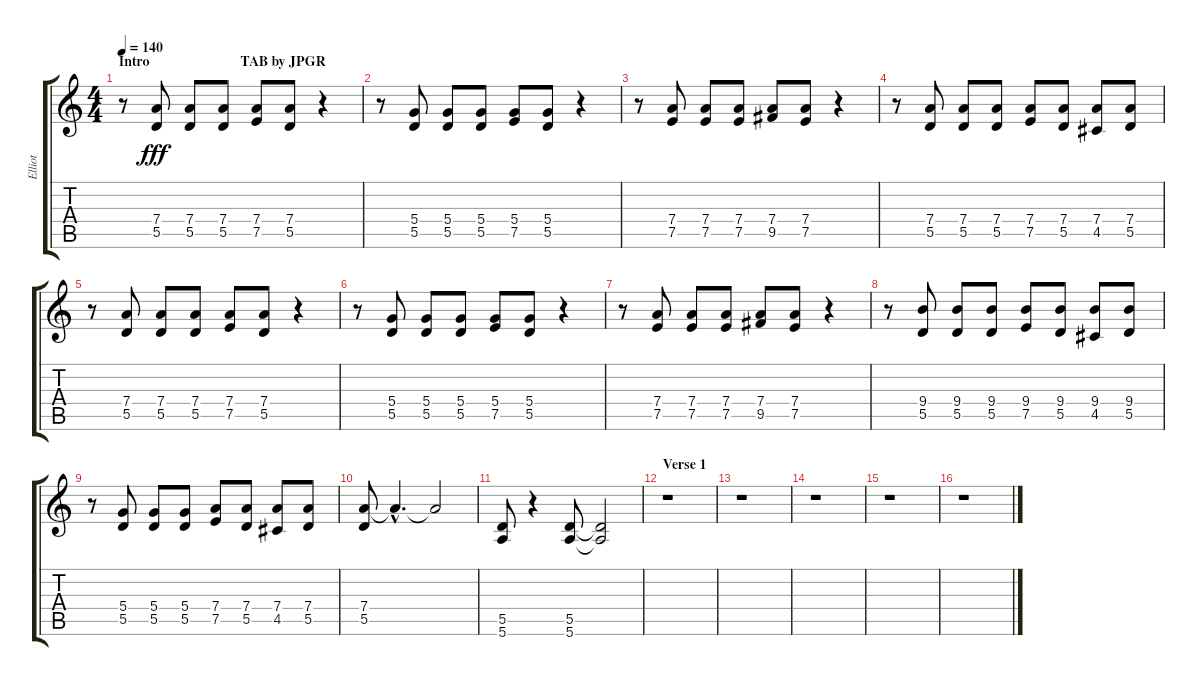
\track ("Elliot" "Elliot") {instrument distortionguitar}
\staff {score tabs}
\tuning (E4 B3 G3 D3 A2 E2) {hide}
\ts (4 4)
\section ("" "Intro                          TAB by JPGR")
\tempo 140
\clef g2
\ks c
r.8{dy fff volume 16 instrument distortionguitar} (7.4 5.5).8 (7.4 5.5).8 (7.4 5.5).8 (7.4 7.5).8 (7.4 5.5).8 r.4 |
r.8 (5.4 5.5).8 (5.4 5.5).8 (5.4 5.5).8 (5.4 7.5).8 (5.4 5.5).8 r.4 |
r.8 (7.4 7.5).8 (7.4 7.5).8 (7.4 7.5).8 (7.4 9.5).8 (7.4 7.5).8 r.4 |
r.8 (7.4 5.5).8 (7.4 5.5).8 (7.4 5.5).8 (7.4 7.5).8 (7.4 5.5).8 (7.4 4.5).8 (7.4 5.5).8 |
r.8 (7.4 5.5).8 (7.4 5.5).8 (7.4 5.5).8 (7.4 7.5).8 (7.4 5.5).8 r.4 |
r.8 (5.4 5.5).8 (5.4 5.5).8 (5.4 5.5).8 (5.4 7.5).8 (5.4 5.5).8 r.4 |
r.8 (7.4 7.5).8 (7.4 7.5).8 (7.4 7.5).8 (7.4 9.5).8 (7.4 7.5).8 r.4 |
r.8 (9.4 5.5).8 (9.4 5.5).8 (9.4 5.5).8 (9.4 7.5).8 (9.4 5.5).8 (9.4 4.5).8 (9.4 5.5).8 |
r.8 (5.4 5.5).8 (5.4 5.5).8 (5.4 5.5).8 (7.4 7.5).8 (7.4 5.5).8 (7.4 4.5).8 (7.4 5.5).8 |
(7.4 5.5).8 7.4{hac t}.4{d} 7.4{t}.2 |
(5.5 5.6).8 r.4 (5.5 5.6).8 (5.5{t} 5.6{t}).2 |
\section ("" "Verse 1")
r.1 |
r.1 |
r.1 |
r.1 |
r.1
